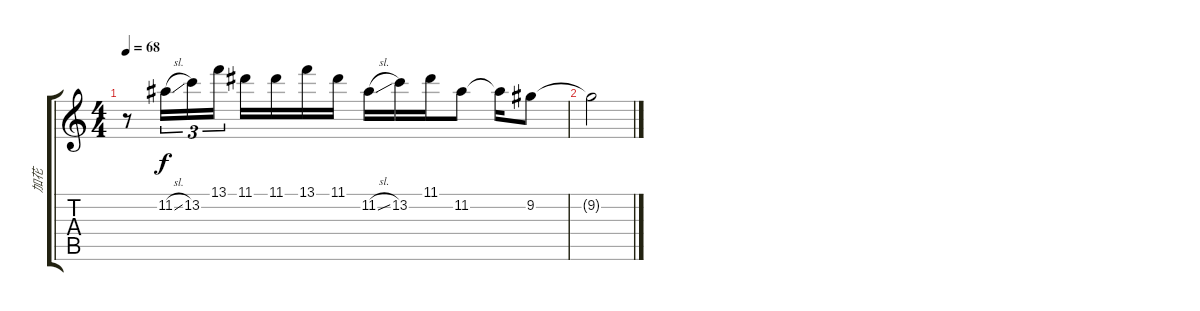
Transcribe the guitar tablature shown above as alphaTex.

\track ("加花" "加花") {instrument overdrivenguitar}
\staff {score tabs}
\tuning (E4 B3 G3 D3 A2 E2) {hide}
\ts (4 4)
\tempo 68
\clef g2
\ks c
r.8{dy f} 11.2{sl}.16{tu (3 2)} 13.2.16{tu (3 2)} 13.1.16{tu (3 2)} 11.1.16 11.1.16 13.1.16 11.1.16 11.2{sl}.16 13.2.16 11.1.16 11.2.8 11.2{t}.16 9.2.8 |
9.2{t}.2
